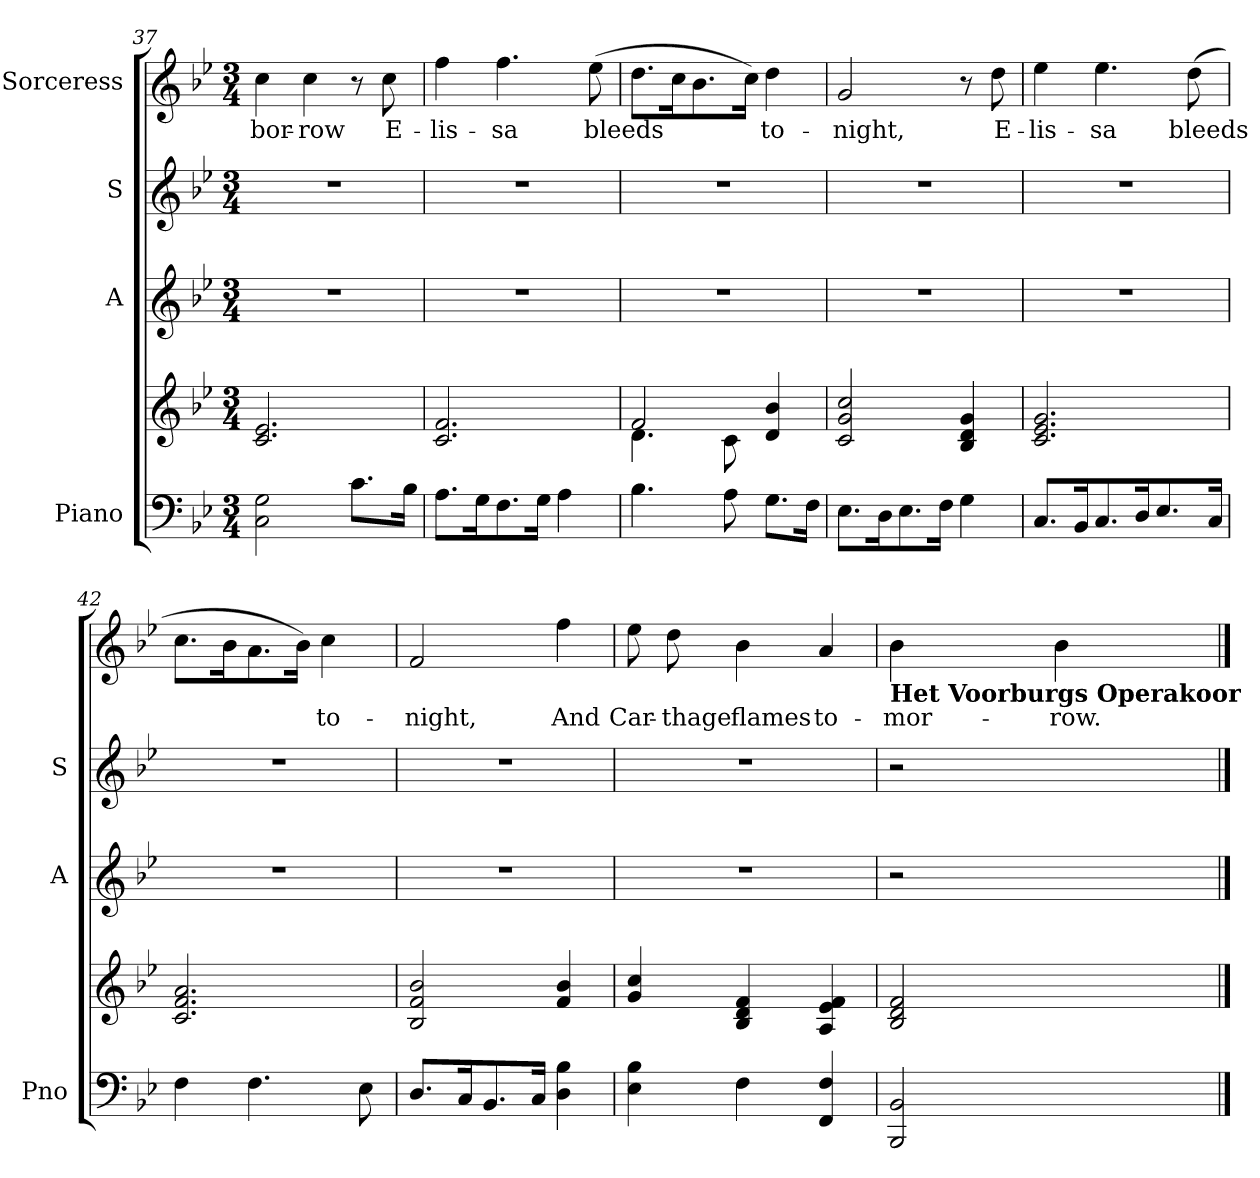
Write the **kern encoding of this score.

**kern	**kern	**kern	**kern	**kern	**text
*part4	*part4	*part3	*part2	*part1	*part1
*staff5	*staff4	*staff3	*staff2	*staff1	*staff1
*I"Piano	*	*I"A	*I"S	*I"Sorceress	*
*I'Pno	*	*I'A	*I'S	*	*
*clefF4	*clefG2	*clefG2	*clefG2	*clefG2	*
*k[b-e-]	*k[b-e-]	*k[b-e-]	*k[b-e-]	*k[b-e-]	*
*M3/4	*M3/4	*M3/4	*M3/4	*M3/4	*
=37	=37	=37	=37	=37	=37
!	!	!	!	!	!LO:LY:b
2C\ 2G\	2.c/ 2.e-/	2.r	2.r	4cc\	bor-
!	!	!	!	!	!LO:LY:b
.	.	.	.	4cc\	-row
8.c\L	.	.	.	8r	.
!	!	!	!	!	!LO:LY:b
.	.	.	.	8cc\	E-
16B-\Jk	.	.	.	.	.
=38	=38	=38	=38	=38	=38
!	!	!	!	!	!LO:LY:b
8.A\L	2.c/ 2.f/	2.r	2.r	4ff\	-lis-
16G\K	.	.	.	.	.
!	!	!	!	!	!LO:LY:b
8.F\	.	.	.	4.ff\	-sa
16G\Jk	.	.	.	.	.
4A\	.	.	.	.	.
!	!	!	!	!	!LO:LY:b
.	.	.	.	(>8ee-\	bleeds
=39	=39	=39	=39	=39	=39
*	*^	*	*	*	*
4.B-\	2f/	4.d\	2.r	2.r	8.dd\L	.
.	.	.	.	.	16cc\K	.
.	.	.	.	.	8.b-\	.
8A\	.	8c\	.	.	.	.
.	.	.	.	.	16cc\Jk)	.
!	!	!	!	!	!	!LO:LY:b
8.G\L	4d/ 4b-/	4ryy	.	.	4dd\	to-
16F\Jk	.	.	.	.	.	.
*	*v	*v	*	*	*	*
=40	=40	=40	=40	=40	=40
!	!	!	!	!	!LO:LY:b
8.E-\L	2c/ 2g/ 2cc/	2.r	2.r	2g/	-night,
16D\K	.	.	.	.	.
8.E-\	.	.	.	.	.
16F\Jk	.	.	.	.	.
4G\	4B-/ 4d/ 4g/	.	.	8r	.
!	!	!	!	!	!LO:LY:b
.	.	.	.	8dd\	E-
!!LO:LB:g=z
=41	=41	=41	=41	=41	=41
!	!	!	!	!	!LO:LY:b
8.C/L	2.c/ 2.e-/ 2.g/	2.r	2.r	4ee-\	-lis-
16BB-/K	.	.	.	.	.
!	!	!	!	!	!LO:LY:b
8.C/	.	.	.	4.ee-\	-sa
16D/K	.	.	.	.	.
8.E-/	.	.	.	.	.
!	!	!	!	!	!LO:LY:b
.	.	.	.	(>8dd\	bleeds
16C/Jk	.	.	.	.	.
=42	=42	=42	=42	=42	=42
4F\	2.c/ 2.f/ 2.a/	2.r	2.r	8.cc\L	.
.	.	.	.	16b-\K	.
4.F\	.	.	.	8.a\	.
.	.	.	.	16b-\Jk)	.
!	!	!	!	!	!LO:LY:b
.	.	.	.	4cc\	to-
8E-\	.	.	.	.	.
=43	=43	=43	=43	=43	=43
!	!	!	!	!	!LO:LY:b
8.D/L	2B-/ 2f/ 2b-/	2.r	2.r	2f/	-night,
16C/K	.	.	.	.	.
8.BB-/	.	.	.	.	.
16C/Jk	.	.	.	.	.
!	!	!	!	!	!LO:LY:b
4D\ 4B-\	4f/ 4b-/	.	.	4ff\	And
=44	=44	=44	=44	=44	=44
!	!	!	!	!	!LO:LY:b
4E-\ 4B-\	4g/ 4cc/	2.r	2.r	8ee-\	Car-
!	!	!	!	!	!LO:LY:b
.	.	.	.	8dd\	-thage
!	!	!	!	!	!LO:LY:b
4F\	4B-/ 4d/ 4f/	.	.	4b-\	flames
!	!	!	!	!	!LO:LY:b
4FF/ 4F/	4A/ 4e-/ 4f/	.	.	4a/	to-
=45	=45	=45	=45	=45	=45
!	!	!	!	!LO:TX:b:B:t=Het Voorburgs Operakoor	!
!	!	!	!	!	!LO:LY:b
2BBB-/ 2BB-/	2B-/ 2d/ 2f/	2r	2r	4b-\	-mor-
!	!	!	!	!	!LO:LY:b
.	.	.	.	4b-\	-row.
==	==	==	==	==	==
*-	*-	*-	*-	*-	*-
